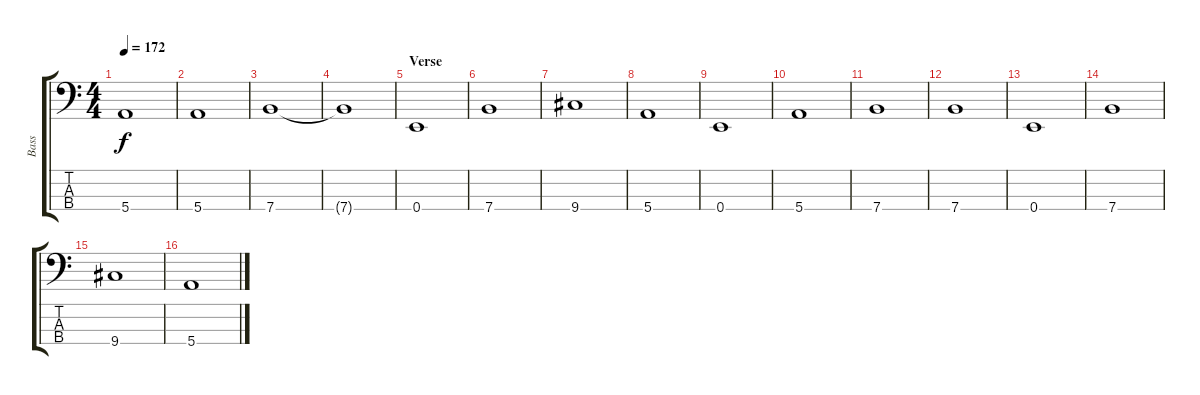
\track ("Bass" "Bass") {instrument electricbasspick}
\staff {score tabs}
\tuning (G2 D2 A1 E1) {hide}
\ts (4 4)
\tempo 172
\clef f4
\ks c
5.4.1{dy f} |
5.4.1 |
7.4.1 |
7.4{t}.1 |
\section ("" "Verse")
0.4.1 |
7.4.1 |
9.4.1 |
5.4.1 |
0.4.1 |
5.4.1 |
7.4.1 |
7.4.1 |
0.4.1 |
7.4.1 |
9.4.1 |
5.4.1
